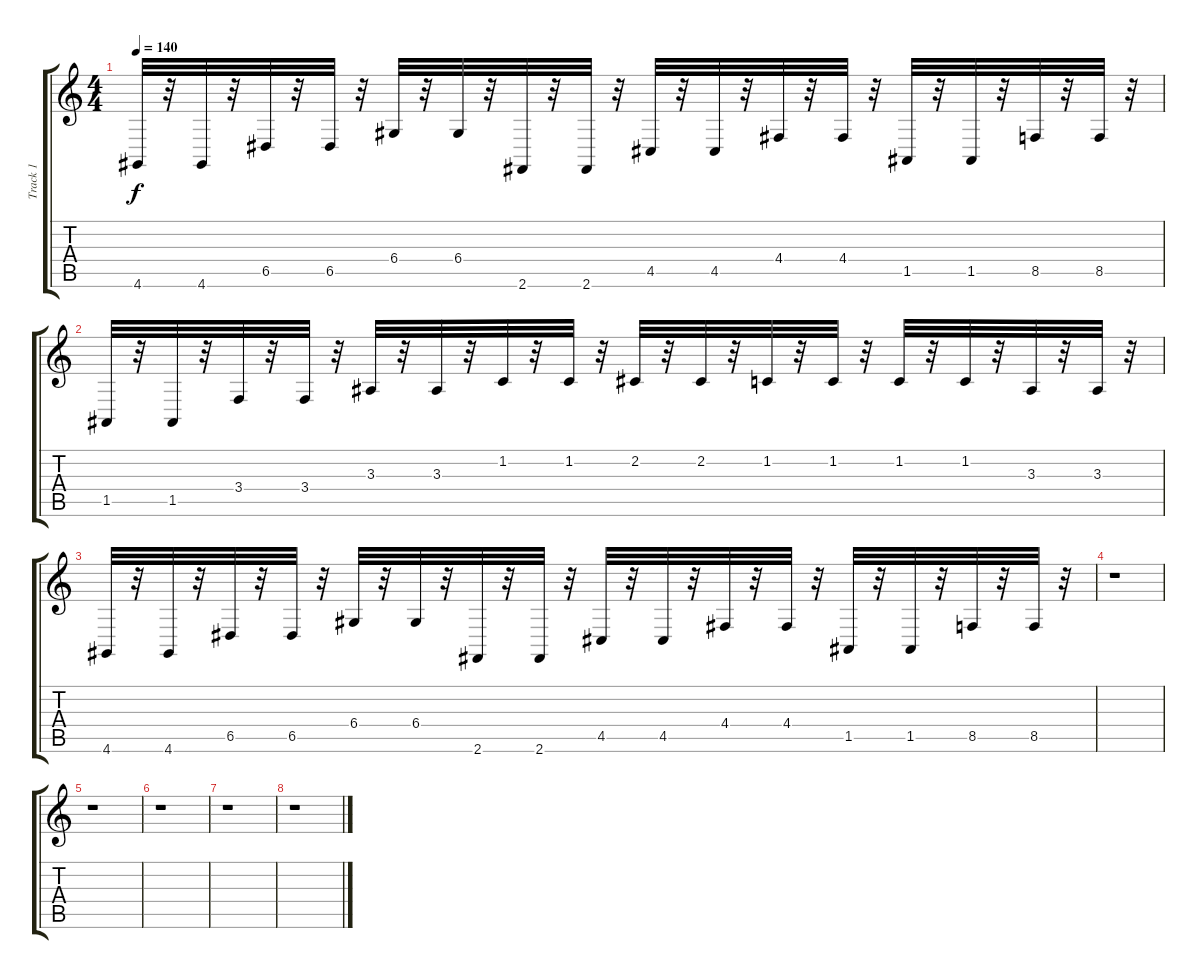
\track ("Track 1" "Track 1") {instrument lead2sawtooth}
\staff {score tabs}
\tuning (E4 B3 G3 D3 A2 E2) {hide}
\ts (4 4)
\tempo 140
\clef g2
\ks c
4.6.32{dy f} r.32 4.6.32 r.32 6.5.32 r.32 6.5.32 r.32 6.4.32 r.32 6.4.32 r.32 2.6.32 r.32 2.6.32 r.32 4.5.32 r.32 4.5.32 r.32 4.4.32 r.32 4.4.32 r.32 1.5.32 r.32 1.5.32 r.32 8.5.32 r.32 8.5.32 r.32 |
1.5.32 r.32 1.5.32 r.32 3.4.32 r.32 3.4.32 r.32 3.3.32 r.32 3.3.32 r.32 1.2.32 r.32 1.2.32 r.32 2.2.32 r.32 2.2.32 r.32 1.2.32 r.32 1.2.32 r.32 1.2.32 r.32 1.2.32 r.32 3.3.32 r.32 3.3.32 r.32 |
4.6.32 r.32 4.6.32 r.32 6.5.32 r.32 6.5.32 r.32 6.4.32 r.32 6.4.32 r.32 2.6.32 r.32 2.6.32 r.32 4.5.32 r.32 4.5.32 r.32 4.4.32 r.32 4.4.32 r.32 1.5.32 r.32 1.5.32 r.32 8.5.32 r.32 8.5.32 r.32 |
r.1 |
r.1 |
r.1 |
r.1 |
r.1
